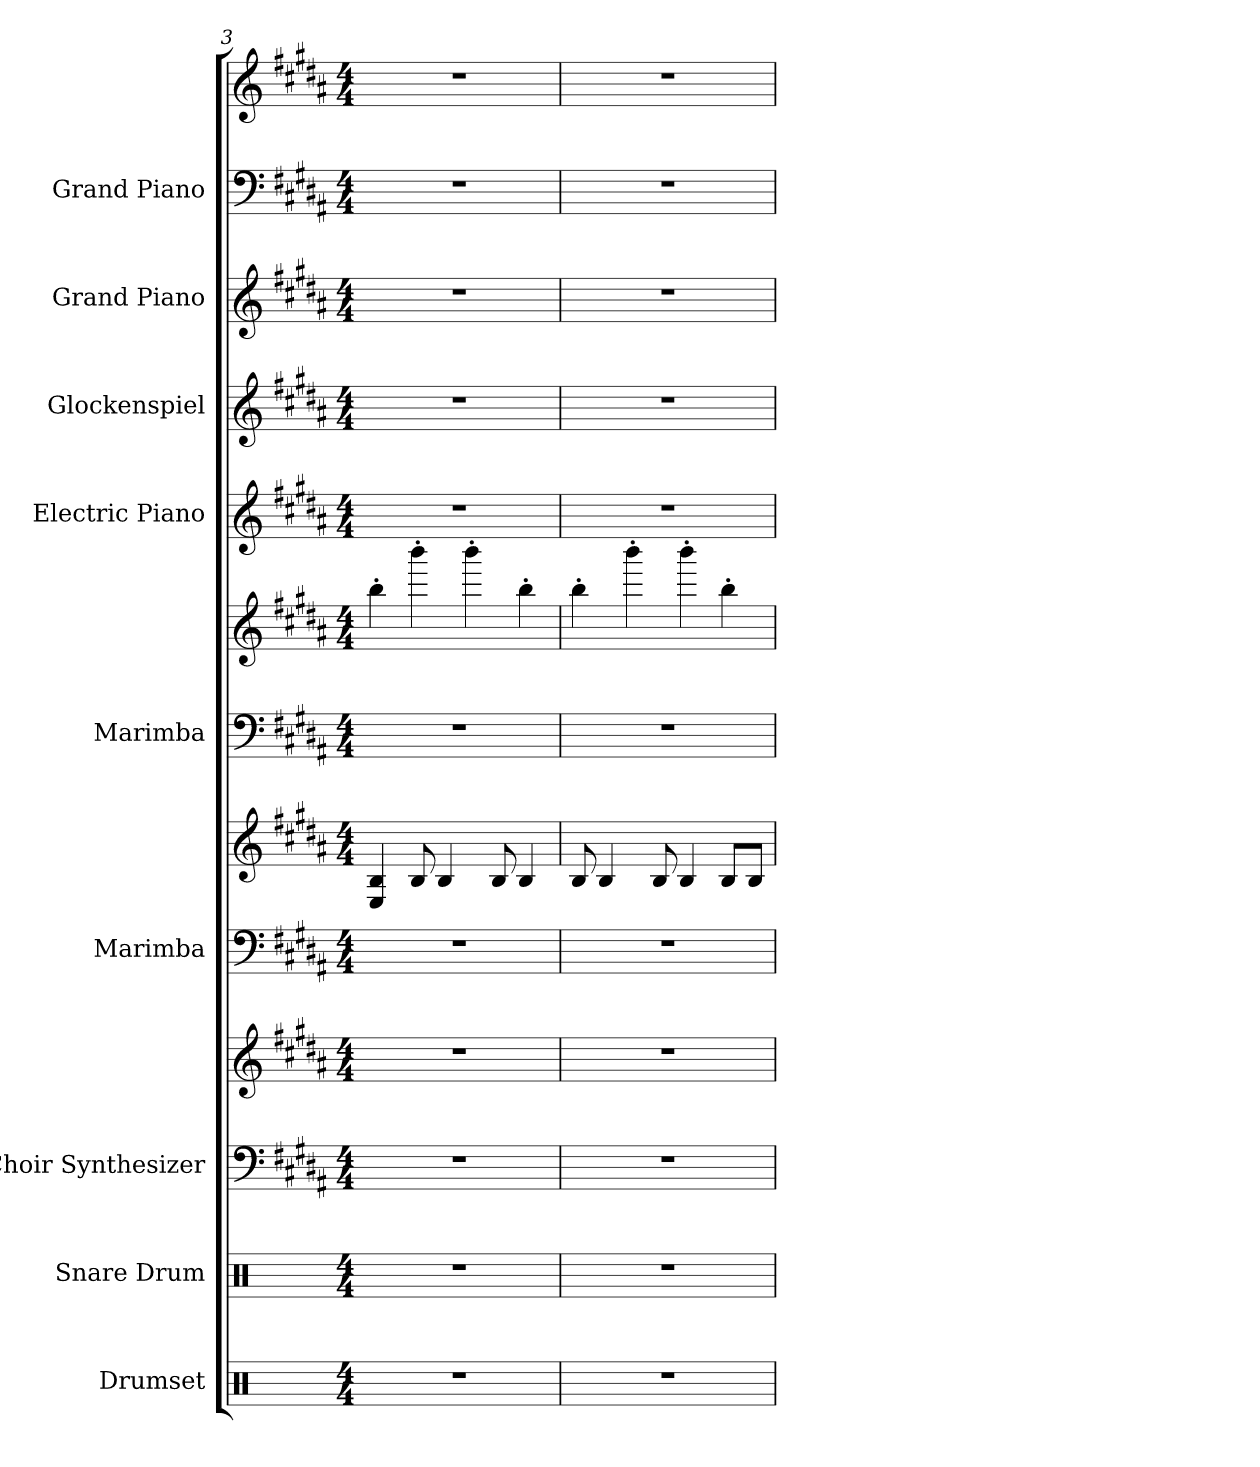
**kern	**kern	**kern	**kern	**kern	**kern	**kern	**kern	**kern	**kern	**kern	**kern	**kern
*part9	*part8	*part7	*part7	*part6	*part6	*part5	*part5	*part4	*part3	*part2	*part1	*part1
*staff13	*staff12	*staff11	*staff10	*staff9	*staff8	*staff7	*staff6	*staff5	*staff4	*staff3	*staff2	*staff1
*I"Drumset	*I"Snare Drum	*I"Choir Synthesizer	*	*I"Marimba	*	*I"Marimba	*	*I"Electric Piano	*I"Glockenspiel	*I"Grand Piano	*I"Grand Piano	*
*I'Drs.	*I'Sn. Dr.	*I'Synth.	*	*I'Mrm.	*	*I'Mrm.	*	*I'El. Pno.	*I'Glk.	*I'Pno.	*I'Pno.	*
*clefX	*clefX	*clefF4	*clefG2	*clefF4	*clefG2	*clefF4	*clefG2	*clefG2	*clefG2	*clefG2	*clefF4	*clefG2
*	*	*	*	*	*	*	*	*	*ITrd-14c-24	*	*	*
*k[]	*k[]	*k[f#c#g#d#a#]	*k[f#c#g#d#a#]	*k[f#c#g#d#a#]	*k[f#c#g#d#a#]	*k[f#c#g#d#a#]	*k[f#c#g#d#a#]	*k[f#c#g#d#a#]	*k[f#c#g#d#a#]	*k[f#c#g#d#a#]	*k[f#c#g#d#a#]	*k[f#c#g#d#a#]
*M4/4	*M4/4	*M4/4	*M4/4	*M4/4	*M4/4	*M4/4	*M4/4	*M4/4	*M4/4	*M4/4	*M4/4	*M4/4
=3	=3	=3	=3	=3	=3	=3	=3	=3	=3	=3	=3	=3
1r	1r	1r	1r	1r	4E/ 4B/	1r	4bb'\	1r	1r	1r	1r	1r
.	.	.	.	.	8B/	.	4bbb'\	.	.	.	.	.
.	.	.	.	.	4B/	.	.	.	.	.	.	.
.	.	.	.	.	.	.	4bbb'\	.	.	.	.	.
.	.	.	.	.	8B/	.	.	.	.	.	.	.
.	.	.	.	.	4B/	.	4bb'\	.	.	.	.	.
=4	=4	=4	=4	=4	=4	=4	=4	=4	=4	=4	=4	=4
1r	1r	1r	1r	1r	8B/	1r	4bb'\	1r	1r	1r	1r	1r
.	.	.	.	.	4B/	.	.	.	.	.	.	.
.	.	.	.	.	.	.	4bbb'\	.	.	.	.	.
.	.	.	.	.	8B/	.	.	.	.	.	.	.
.	.	.	.	.	4B/	.	4bbb'\	.	.	.	.	.
.	.	.	.	.	8B/L	.	4bb'\	.	.	.	.	.
.	.	.	.	.	8B/J	.	.	.	.	.	.	.
=	=	=	=	=	=	=	=	=	=	=	=	=
*-	*-	*-	*-	*-	*-	*-	*-	*-	*-	*-	*-	*-
